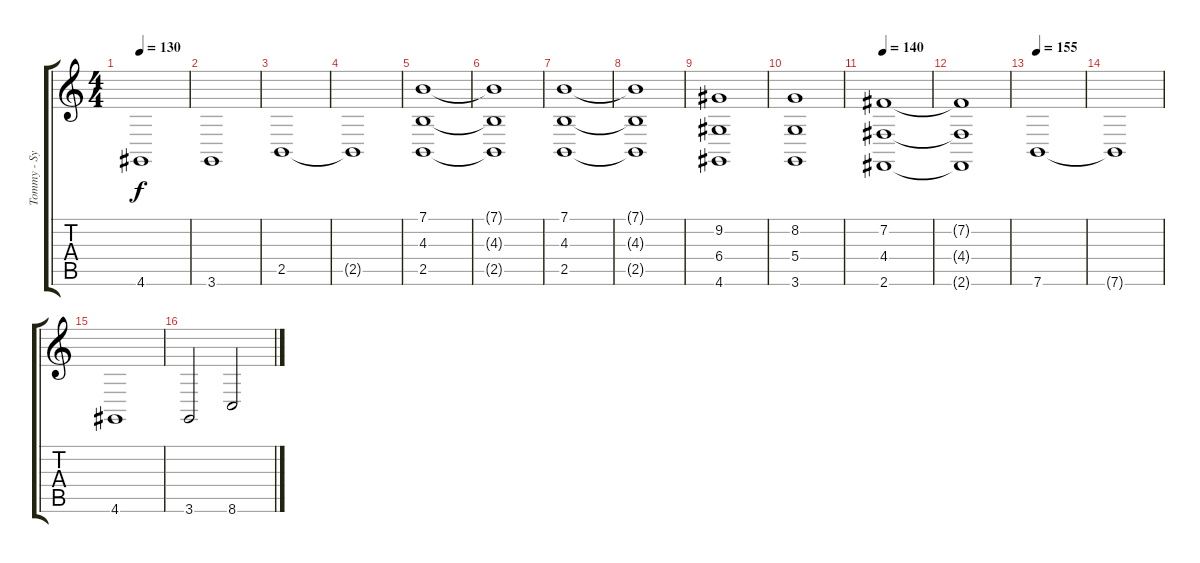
\track ("Tommy - Synth" "Tommy - Sy") {instrument choiraahs}
\staff {score tabs}
\tuning (E4 B3 G3 D3 A2 E2) {hide}
\ts (4 4)
\tempo 130
\clef g2
\ks c
4.6.1{dy f} |
3.6.1 |
2.5.1 |
2.5{t}.1 |
(7.1 4.3 2.5).1 |
(7.1{t} 4.3{t} 2.5{t}).1 |
(7.1 4.3 2.5).1 |
(7.1{t} 4.3{t} 2.5{t}).1 |
(9.2 6.4 4.6).1 |
(8.2 5.4 3.6).1 |
\tempo 140
(7.2 4.4 2.6).1 |
(7.2{t} 4.4{t} 2.6{t}).1 |
\tempo 155
7.6.1 |
7.6{t}.1 |
4.6.1 |
3.6.2 8.6.2
